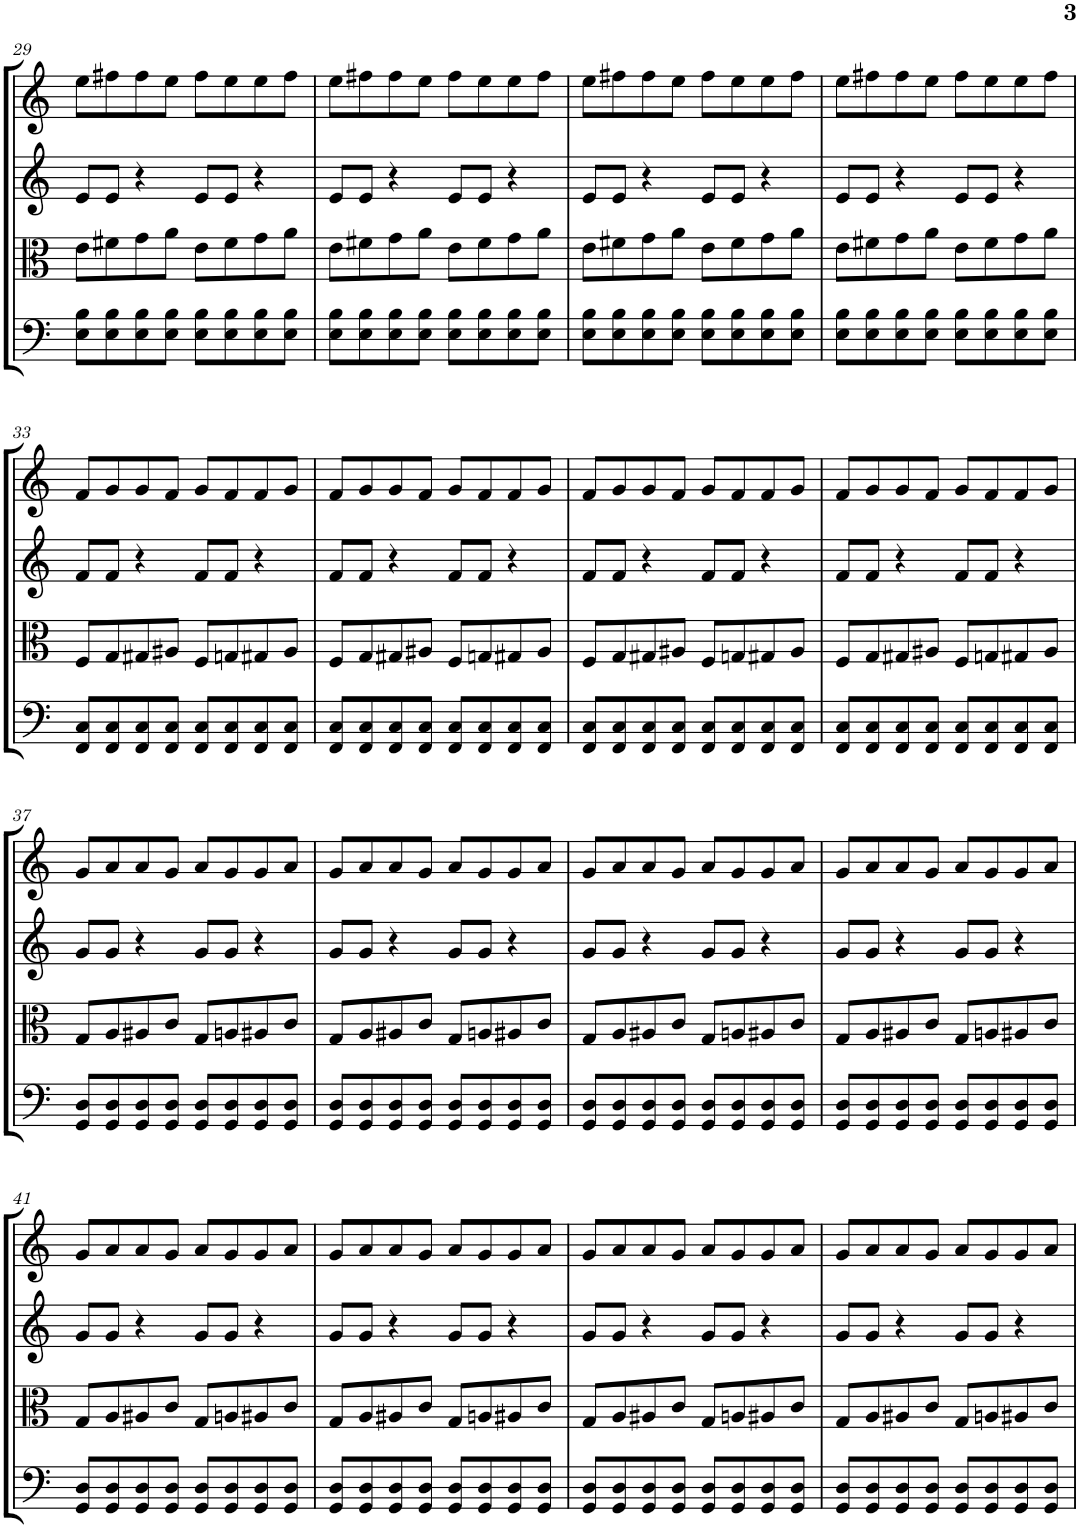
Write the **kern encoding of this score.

**kern	**kern	**kern	**kern
*part4	*part3	*part2	*part1
*staff4	*staff3	*staff2	*staff1
*I"Violoncello	*I"Viola	*I"Violin II	*I"Violin I
*I'Vc	*I'Vla	*I'Vln	*I'Vln
!!LO:PB:g=z
*clefF4	*clefC3	*clefG2	*clefG2
*k[]	*k[]	*k[]	*k[]
*M4/4	*M4/4	*M4/4	*M4/4
=29	=29	=29	=29
8E\ 8B\L	8e\L	8e/L	8ee\L
8E\ 8B\	8f#X\	8e/J	8ff#X\
8E\ 8B\	8g\	4r	8ff#\
8E\ 8B\J	8a\J	.	8ee\J
8E\ 8B\L	8e\L	8e/L	8ff#\L
8E\ 8B\	8f#\	8e/J	8ee\
8E\ 8B\	8g\	4r	8ee\
8E\ 8B\J	8a\J	.	8ff#\J
=30	=30	=30	=30
8E\ 8B\L	8e\L	8e/L	8ee\L
8E\ 8B\	8f#X\	8e/J	8ff#X\
8E\ 8B\	8g\	4r	8ff#\
8E\ 8B\J	8a\J	.	8ee\J
8E\ 8B\L	8e\L	8e/L	8ff#\L
8E\ 8B\	8f#\	8e/J	8ee\
8E\ 8B\	8g\	4r	8ee\
8E\ 8B\J	8a\J	.	8ff#\J
=31	=31	=31	=31
8E\ 8B\L	8e\L	8e/L	8ee\L
8E\ 8B\	8f#X\	8e/J	8ff#X\
8E\ 8B\	8g\	4r	8ff#\
8E\ 8B\J	8a\J	.	8ee\J
8E\ 8B\L	8e\L	8e/L	8ff#\L
8E\ 8B\	8f#\	8e/J	8ee\
8E\ 8B\	8g\	4r	8ee\
8E\ 8B\J	8a\J	.	8ff#\J
=32	=32	=32	=32
8E\ 8B\L	8e\L	8e/L	8ee\L
8E\ 8B\	8f#X\	8e/J	8ff#X\
8E\ 8B\	8g\	4r	8ff#\
8E\ 8B\J	8a\J	.	8ee\J
8E\ 8B\L	8e\L	8e/L	8ff#\L
8E\ 8B\	8f#\	8e/J	8ee\
8E\ 8B\	8g\	4r	8ee\
8E\ 8B\J	8a\J	.	8ff#\J
!!LO:LB:g=z
=33	=33	=33	=33
8FF/ 8C/L	8F/L	8f/L	8f/L
8FF/ 8C/	8G/	8f/J	8g/
8FF/ 8C/	8G#X/	4r	8g/
8FF/ 8C/J	8A#X/J	.	8f/J
8FF/ 8C/L	8F/L	8f/L	8g/L
8FF/ 8C/	8Gn/	8f/J	8f/
8FF/ 8C/	8G#X/	4r	8f/
8FF/ 8C/J	8A#/J	.	8g/J
=34	=34	=34	=34
8FF/ 8C/L	8F/L	8f/L	8f/L
8FF/ 8C/	8G/	8f/J	8g/
8FF/ 8C/	8G#X/	4r	8g/
8FF/ 8C/J	8A#X/J	.	8f/J
8FF/ 8C/L	8F/L	8f/L	8g/L
8FF/ 8C/	8Gn/	8f/J	8f/
8FF/ 8C/	8G#X/	4r	8f/
8FF/ 8C/J	8A#/J	.	8g/J
=35	=35	=35	=35
8FF/ 8C/L	8F/L	8f/L	8f/L
8FF/ 8C/	8G/	8f/J	8g/
8FF/ 8C/	8G#X/	4r	8g/
8FF/ 8C/J	8A#X/J	.	8f/J
8FF/ 8C/L	8F/L	8f/L	8g/L
8FF/ 8C/	8Gn/	8f/J	8f/
8FF/ 8C/	8G#X/	4r	8f/
8FF/ 8C/J	8A#/J	.	8g/J
=36	=36	=36	=36
8FF/ 8C/L	8F/L	8f/L	8f/L
8FF/ 8C/	8G/	8f/J	8g/
8FF/ 8C/	8G#X/	4r	8g/
8FF/ 8C/J	8A#X/J	.	8f/J
8FF/ 8C/L	8F/L	8f/L	8g/L
8FF/ 8C/	8Gn/	8f/J	8f/
8FF/ 8C/	8G#X/	4r	8f/
8FF/ 8C/J	8A#/J	.	8g/J
!!LO:LB:g=z
=37	=37	=37	=37
8GG/ 8D/L	8G/L	8g/L	8g/L
8GG/ 8D/	8A/	8g/J	8a/
8GG/ 8D/	8A#X/	4r	8a/
8GG/ 8D/J	8c/J	.	8g/J
8GG/ 8D/L	8G/L	8g/L	8a/L
8GG/ 8D/	8An/	8g/J	8g/
8GG/ 8D/	8A#X/	4r	8g/
8GG/ 8D/J	8c/J	.	8a/J
=38	=38	=38	=38
8GG/ 8D/L	8G/L	8g/L	8g/L
8GG/ 8D/	8A/	8g/J	8a/
8GG/ 8D/	8A#X/	4r	8a/
8GG/ 8D/J	8c/J	.	8g/J
8GG/ 8D/L	8G/L	8g/L	8a/L
8GG/ 8D/	8An/	8g/J	8g/
8GG/ 8D/	8A#X/	4r	8g/
8GG/ 8D/J	8c/J	.	8a/J
=39	=39	=39	=39
8GG/ 8D/L	8G/L	8g/L	8g/L
8GG/ 8D/	8A/	8g/J	8a/
8GG/ 8D/	8A#X/	4r	8a/
8GG/ 8D/J	8c/J	.	8g/J
8GG/ 8D/L	8G/L	8g/L	8a/L
8GG/ 8D/	8An/	8g/J	8g/
8GG/ 8D/	8A#X/	4r	8g/
8GG/ 8D/J	8c/J	.	8a/J
=40	=40	=40	=40
8GG/ 8D/L	8G/L	8g/L	8g/L
8GG/ 8D/	8A/	8g/J	8a/
8GG/ 8D/	8A#X/	4r	8a/
8GG/ 8D/J	8c/J	.	8g/J
8GG/ 8D/L	8G/L	8g/L	8a/L
8GG/ 8D/	8An/	8g/J	8g/
8GG/ 8D/	8A#X/	4r	8g/
8GG/ 8D/J	8c/J	.	8a/J
!!LO:LB:g=z
=41	=41	=41	=41
8GG/ 8D/L	8G/L	8g/L	8g/L
8GG/ 8D/	8A/	8g/J	8a/
8GG/ 8D/	8A#X/	4r	8a/
8GG/ 8D/J	8c/J	.	8g/J
8GG/ 8D/L	8G/L	8g/L	8a/L
8GG/ 8D/	8An/	8g/J	8g/
8GG/ 8D/	8A#X/	4r	8g/
8GG/ 8D/J	8c/J	.	8a/J
=42	=42	=42	=42
8GG/ 8D/L	8G/L	8g/L	8g/L
8GG/ 8D/	8A/	8g/J	8a/
8GG/ 8D/	8A#X/	4r	8a/
8GG/ 8D/J	8c/J	.	8g/J
8GG/ 8D/L	8G/L	8g/L	8a/L
8GG/ 8D/	8An/	8g/J	8g/
8GG/ 8D/	8A#X/	4r	8g/
8GG/ 8D/J	8c/J	.	8a/J
=43	=43	=43	=43
8GG/ 8D/L	8G/L	8g/L	8g/L
8GG/ 8D/	8A/	8g/J	8a/
8GG/ 8D/	8A#X/	4r	8a/
8GG/ 8D/J	8c/J	.	8g/J
8GG/ 8D/L	8G/L	8g/L	8a/L
8GG/ 8D/	8An/	8g/J	8g/
8GG/ 8D/	8A#X/	4r	8g/
8GG/ 8D/J	8c/J	.	8a/J
=44	=44	=44	=44
8GG/ 8D/L	8G/L	8g/L	8g/L
8GG/ 8D/	8A/	8g/J	8a/
8GG/ 8D/	8A#X/	4r	8a/
8GG/ 8D/J	8c/J	.	8g/J
8GG/ 8D/L	8G/L	8g/L	8a/L
8GG/ 8D/	8An/	8g/J	8g/
8GG/ 8D/	8A#X/	4r	8g/
8GG/ 8D/J	8c/J	.	8a/J
=	=	=	=
*-	*-	*-	*-
